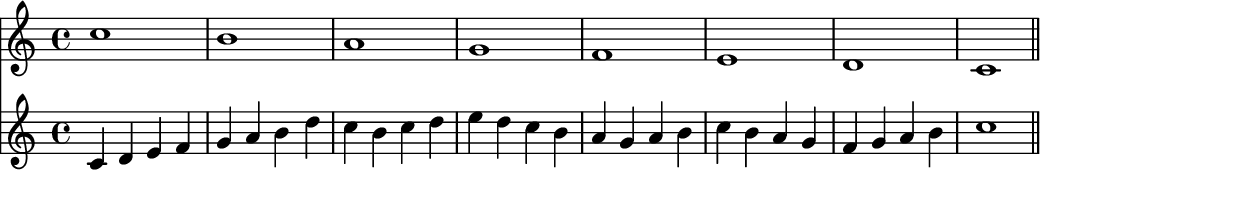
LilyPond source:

%% Generated by lilypond-book
%% Options: [indent=0\mm,line-width=512\pt]
\include "lilypond-book-preamble.ly"


% ****************************************************************
% Start cut-&-pastable-section
% ****************************************************************



\paper {
  indent = 0\mm
  line-width = 512\pt
  % offset the left padding, also add 1mm as lilypond creates cropped
  % images with a little space on the right
  line-width = #(- line-width (* mm  3.000000) (* mm 1))
}

\layout {
  
}





% ****************************************************************
% ly snippet:
% ****************************************************************
\sourcefileline 157
<< 
\new Staff {
\relative c'' {
c1 b a g f e d c \bar "||"
}}
\new Staff { 
\relative c' {
c4 d e f g a b d c b c d e d c b a g a b c b a g f g a b c1
}}>>




% ****************************************************************
% end ly snippet
% ****************************************************************
